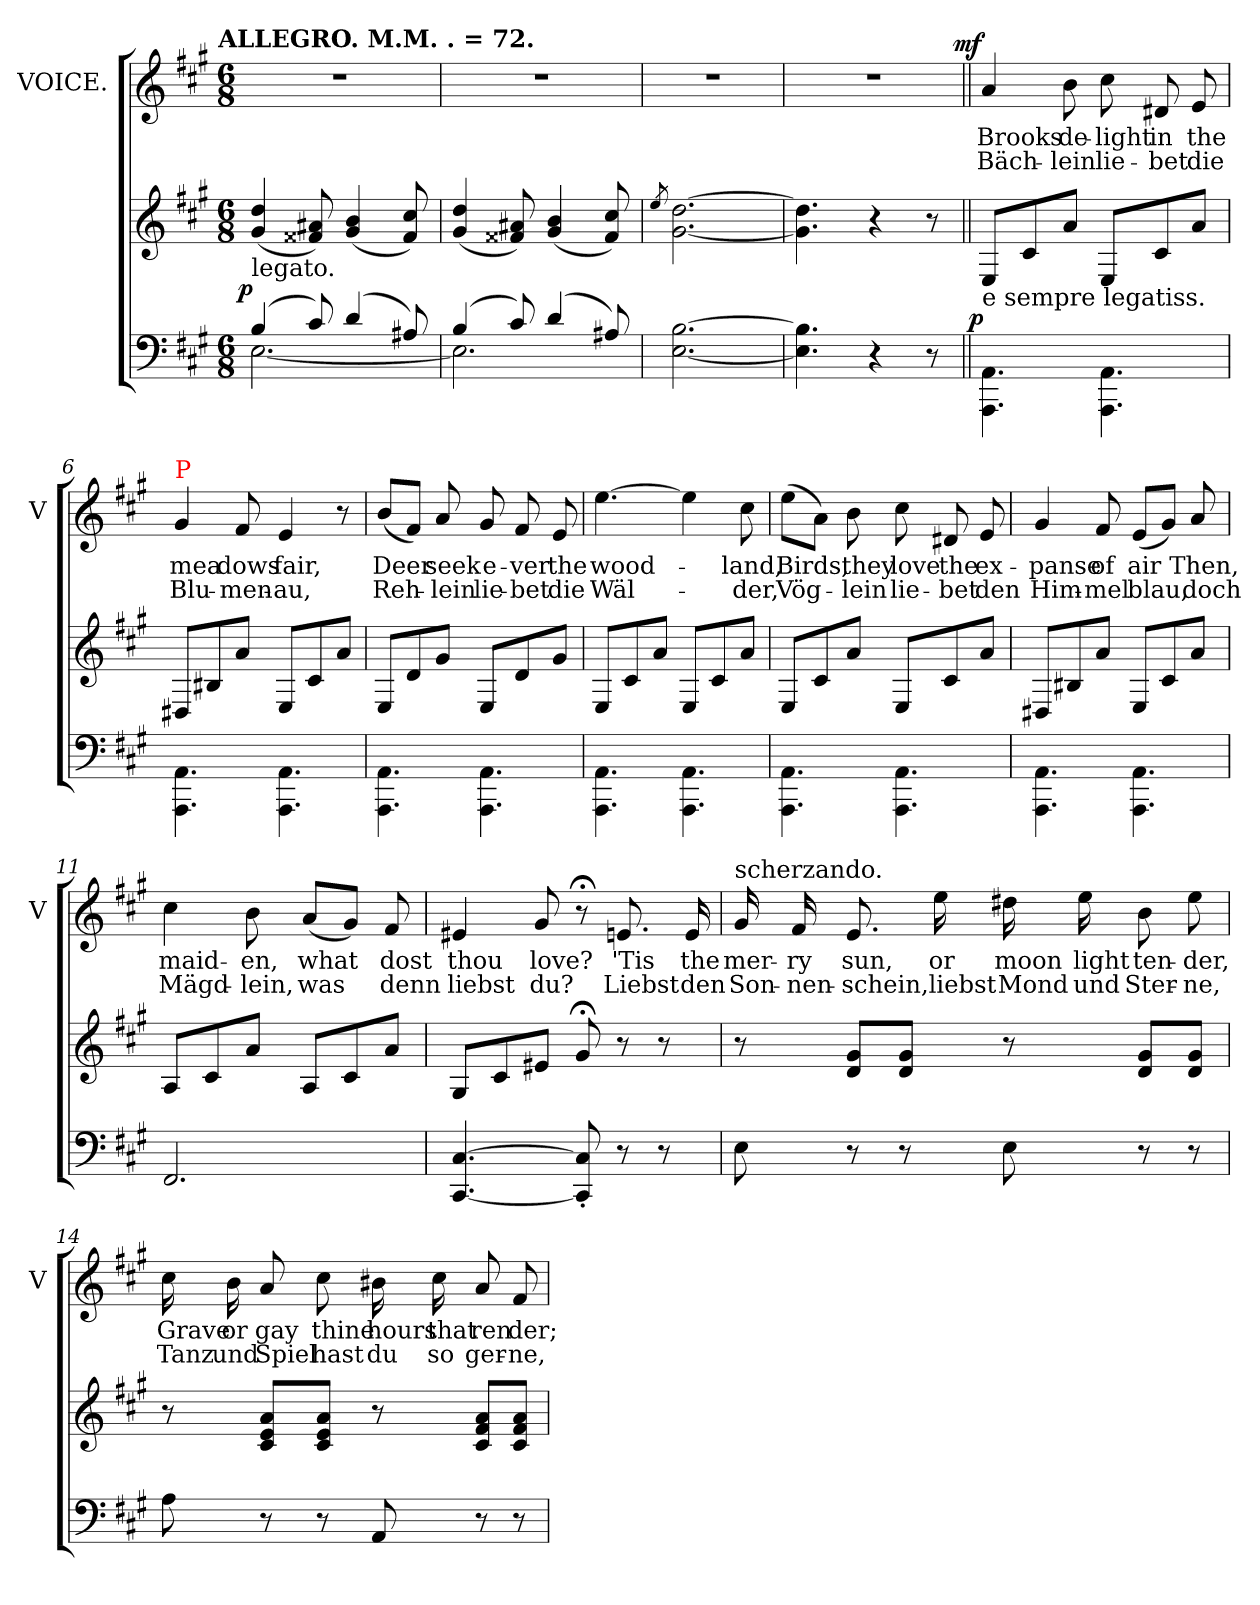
**kern	**kern	**dynam	**kern	**text	**text	**dynam
*part2	*part2	*part2	*part1	*part1	*part1	*part1
*staff3	*staff2	*staff2/3	*staff1	*staff1	*staff1	*staff1
*	*	*	*I"VOICE.	*	*	*
*	*	*	*I'V	*	*	*
*clefF4	*clefG2	*	*clefG2	*	*	*
*k[f#c#g#]	*k[f#c#g#]	*	*k[f#c#g#]	*	*	*
*A:	*A:	*	*A:	*	*	*
!!LO:TX:omd:t=ALLEGRO. M.M. . = 72.
*M6/8	*M6/8	*	*M6/8	*	*	*
*MM108	*MM108	*	*MM108	*	*	*
=1	=1	=1	=1	=1	=1	=1
*^	*	*	*	*	*	*
!	!	!LO:TX:b:t=legato.	!	!	!	!	!
!	!	!	!LO:DY:rj	!	!	!	!
(>4B	[2.E	(<4dd/ 4g#/	p	2.rdd	.	.	.
8c#)	.	8a#X 8f##X)	.	.	.	.	.
(>4d	.	(<4b 4g#	.	.	.	.	.
8A#X)	.	8cc#/ 8f##/)	.	.	.	.	.
=2	=2	=2	=2	=2	=2	=2	=2
(>4B	2.E]	(<4dd/ 4g#/	.	2.rdd	.	.	.
8c#)	.	8a#X 8f##X)	.	.	.	.	.
(>4d	.	(<4b 4g#	.	.	.	.	.
8A#X)	.	8f##/ 8cc#/)	.	.	.	.	.
*v	*v	*	*	*	*	*	*
=3	=3	=3	=3	=3	=3	=3
.	8qee/	.	.	.	.	.
[2.B [2.E	[2.dd [2.g#	.	2.rdd	.	.	.
=4	=4	=4	=4	=4	=4	=4
4.B] 4.E]	4.dd] 4.g#]	.	2.rdd	.	.	.
4r	4r	.	.	.	.	.
8r	8r	.	.	.	.	.
=5||	=5||	=5||	=5||	=5||	=5||	=5||
!	!LO:TX:b:t=e sempre legatiss.	!	!	!	!	!
!	!	!LO:DY:rj	!	!	!	!LO:DY:a:rj
4.AA\ 4.AAA\	8E/L	p	4a	Brooks	Bäch-	mf
.	8c#/	.	.	.	.	.
.	8a/J	.	8b	de-	-lein	.
4.AA\ 4.AAA\	8E/L	.	8cc#	-light	lie-	.
.	8c#/	.	8d#X	in	-bet	.
.	8a/J	.	8e	the	die	.
=6	=6	=6	=6	=6	=6	=6
!	!	!	!LO:TX:a:color=red:t=P	!	!	!
4.AA\ 4.AAA\	8D#X/L	.	4g#	mea	Blu-	.
.	8B#X/	.	.	.	.	.
.	8a/J	.	8f#	dows	-men-	.
4.AA\ 4.AAA\	8E/L	.	4e	fair,	-au,	.
.	8c#/	.	.	.	.	.
.	8a/J	.	8r	.	.	.
=7	=7	=7	=7	=7	=7	=7
4.AA\ 4.AAA\	8E/L	.	(<8bL	Deer	Reh-	.
.	8d/	.	8f#J)	.	.	.
.	8g#/J	.	8a	seek	-lein	.
4.AA\ 4.AAA\	8E/L	.	8g#	e-	lie-	.
.	8d/	.	8f#	-ver	-bet	.
.	8g#/J	.	8e	the	die	.
=8	=8	=8	=8	=8	=8	=8
4.AA\ 4.AAA\	8E/L	.	[4.ee	wood-	Wäl-	.
.	8c#/	.	.	.	.	.
.	8a/J	.	.	.	.	.
4.AA\ 4.AAA\	8E/L	.	4ee]	.	.	.
.	8c#/	.	.	.	.	.
.	8a/J	.	8cc#	-land,	-der,	.
=9	=9	=9	=9	=9	=9	=9
4.AA\ 4.AAA\	8E/L	.	(>8eeL	Birds,	Vög-	.
.	8c#/	.	8aJ)	.	.	.
.	8a/J	.	8b	they	-lein	.
4.AA\ 4.AAA\	8E/L	.	8cc#	love	lie-	.
.	8c#/	.	8d#X	the	-bet	.
.	8a/J	.	8e	ex-	den	.
=10	=10	=10	=10	=10	=10	=10
4.AA\ 4.AAA\	8D#X/L	.	4g#	-panse	Him-	.
.	8B#X/	.	.	.	.	.
.	8a/J	.	8f#	of	-mel	.
4.AA\ 4.AAA\	8E/L	.	(<8eL	air	blau,	.
.	8c#/	.	8g#J)	.	.	.
.	8a/J	.	8a	Then,	doch	.
=11	=11	=11	=11	=11	=11	=11
2.FF#/	8A/L	.	4cc#	maid-	Mägd-	.
.	8c#/	.	.	.	.	.
.	8a/J	.	8b	-en,	-lein,	.
.	8A/L	.	(<8aL	what	was	.
.	8c#/	.	8g#J)	.	.	.
.	8a/J	.	8f#	dost	denn	.
=12	=12	=12	=12	=12	=12	=12
[4.C#/ [4.CC#/	8G#/L	.	4e#X	thou	liebst	.
.	8c#/	.	.	.	.	.
.	8e#X/J	.	8g#	love?	du?	.
8C#]'</ 8CC#]'</	8g#;	.	8r;<	.	.	.
8r	8r	.	8.en	'Tis	Liebst	.
8r	8r	.	.	.	.	.
.	.	.	16e	the	den	.
=13	=13	=13	=13	=13	=13	=13
!	!	!	!LO:TX:a:t=scherzando.	!	!	!
8E	8r	.	16g#	mer-	Son-	.
.	.	.	16f#	-ry	-nen-	.
8r	8g# 8dL	.	8.e	sun,	-schein,	.
8r	8g# 8dJ	.	.	.	.	.
.	.	.	16ee	or	liebst	.
8E	8r	.	16dd#X	moon	Mond	.
.	.	.	16ee	light	und	.
8r	8g# 8dL	.	8b	ten-	Ster-	.
8r	8g# 8dJ	.	8ee	-der,	-ne,	.
=14	=14	=14	=14	=14	=14	=14
8A	8r	.	16cc#	Grave	Tanz	.
.	.	.	16b	or	und	.
8r	8a 8e 8c#L	.	8a	gay	Spiel	.
8r	8a 8e 8c#J	.	8cc#	thine	hast	.
8AA	8r	.	16b#X	hours	du	.
.	.	.	16cc#	that	so	.
8r	8a 8f# 8c#L	.	8a	ren	ger-	.
8r	8a 8f# 8c#J	.	8f#	der;	-ne,	.
=	=	=	=	=	=	=
*-	*-	*-	*-	*-	*-	*-
